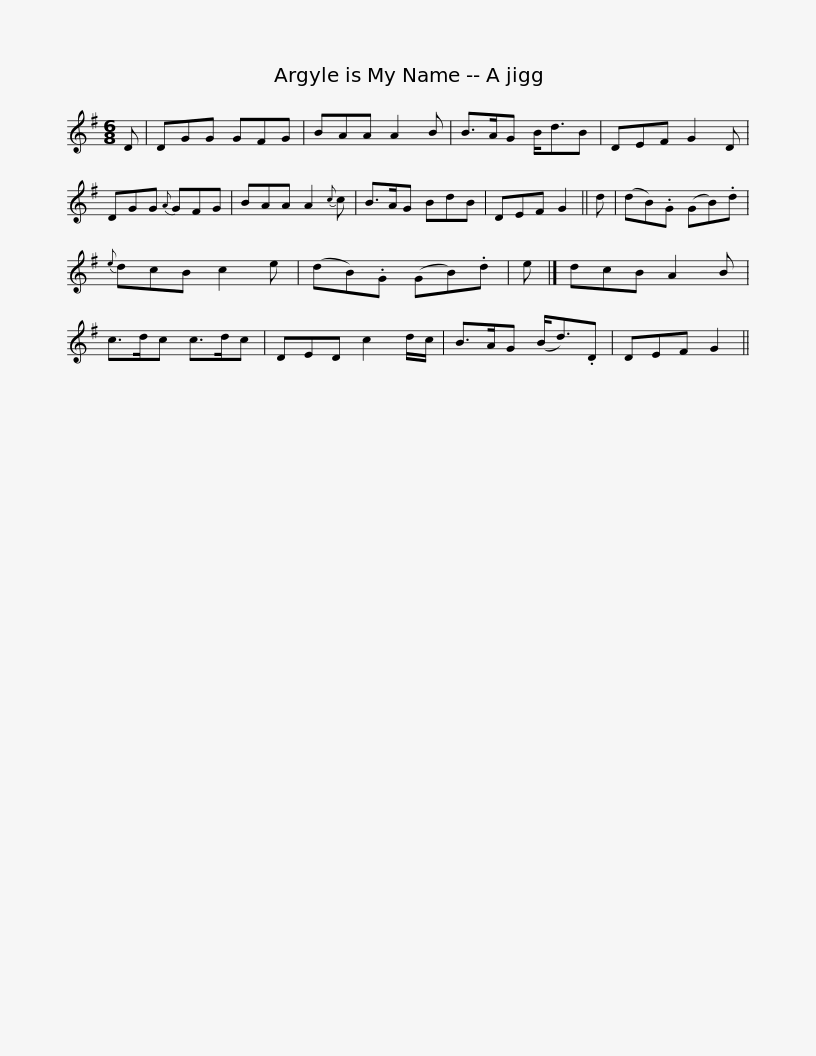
X:1
L:1/8
M:6/8
I:linebreak $
K:G
V:1 treble
V:1
 D | DGG GFG | BAA A2 B | B>AG B<dB | DEF G2 D | %5
 DGG{A} GFG | BAA A2{c} c | B>AG BdB |$ DEF G2 || d | %10
 (dB).G (GB).d |{e} dcB c2 e | (dB).G (GB).d | e |] dcB A2 B | %15
 c>dc c>dc | DED c2 d/c/ |$ B>AG (B<d).D | DEF G2 || %19
